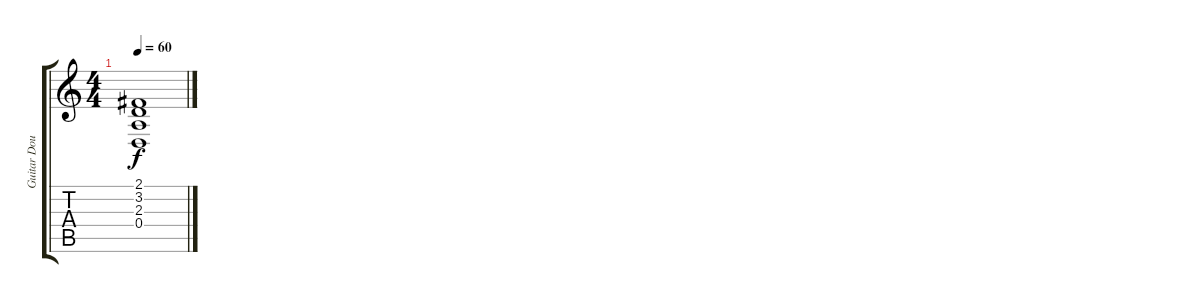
\track ("Guitar Doubling" "Guitar Dou") {instrument koto}
\staff {score tabs}
\tuning (E4 B3 G3 D3 A2 E2) {hide}
\ts (4 4)
\tempo 60
\clef g2
\ks c
(2.1{t} 3.2{t} 2.3{t} 0.4{t}).1{dy f}
